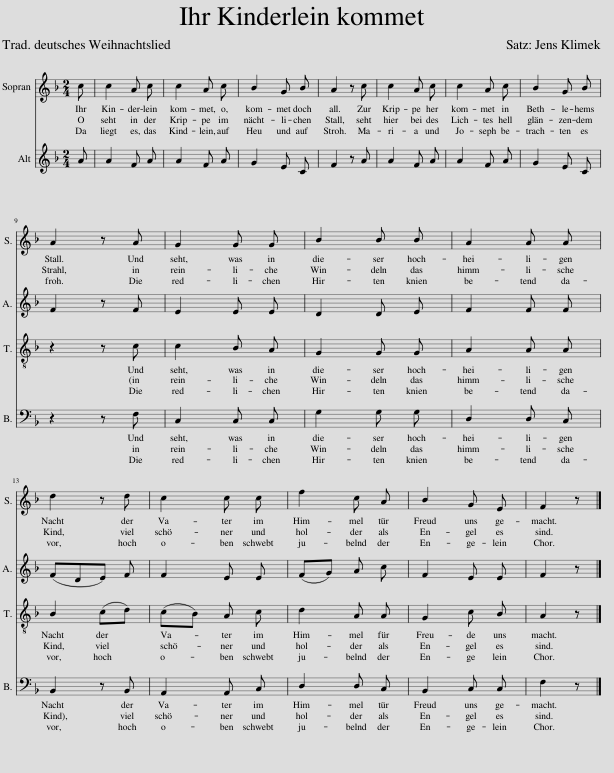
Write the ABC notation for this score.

X:1
%%score 1 2 3 4
L:1/8
M:2/4
I:linebreak $
K:F
V:1 treble
V:2 treble
V:3 treble-8
V:4 bass
V:1
 c | c2 A c | c2 A c | B2 G B | A2 z c | %5
 c2 A c | c2 A c | B2 G B |$ A2 z A | G2 G G | %10
 B2 B B | A2 A A |$ d2 z d | c2 c c | f2 c A | %15
 B2 G E | F2 z |] %17
V:2
 A | A2 F A | A2 F A | G2 E C | F2 z A | %5
 A2 F A | A2 F A | G2 E C |$ F2 z F | E2 E E | %10
 D2 D E | F2 F F |$ (FDE) F | F2 E E | (FG) A c | %15
 F2 E E | F2 z |] %17
V:3
 z | z4 | z4 | z4 | z4 | %5
 z4 | z4 | z4 |$ z2 z c | c2 B A | %10
 G2 G G | A2 A A |$ B2 (cd) | (cB) A c | d2 A A | %15
 G2 c B | A2 z |] %17
V:4
 z | z4 | z4 | z4 | z4 | %5
 z4 | z4 | z4 |$ z2 z F, | C,2 C, C, | %10
 G,2 G, G, | D,2 D, C, |$ B,,2 z B,, | A,,2 A,, C, | D,2 D, C, | %15
 B,,2 C, C, | F,2 z |] %17
